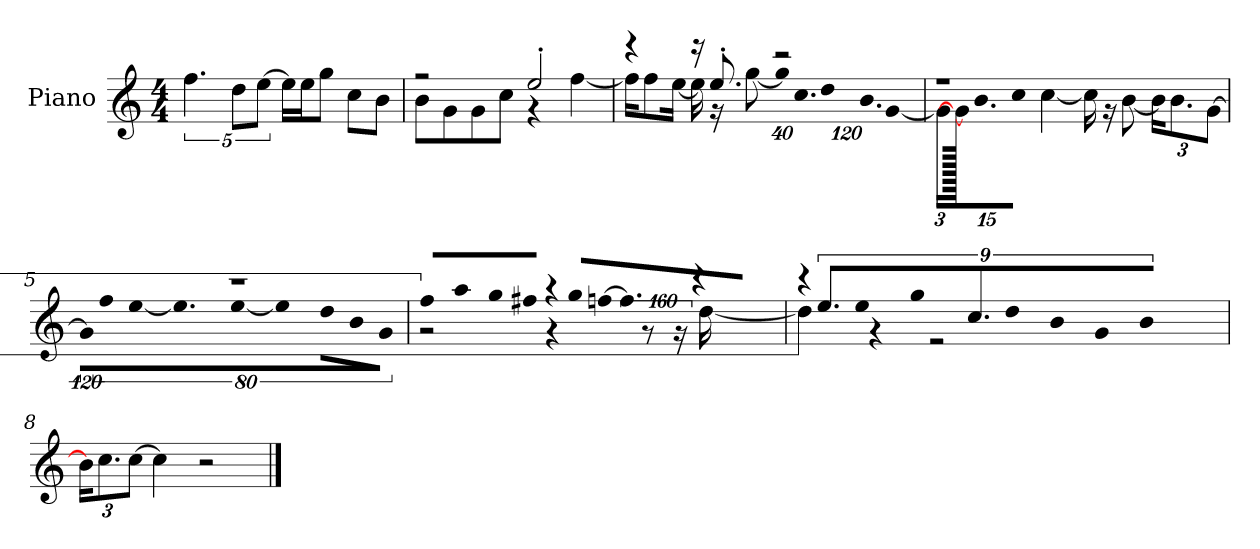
**kern
*part1
*staff1
*I"Piano
*I'P-no
*clefG2
*k[]
*M4/4
*MM90
=1
5.ff\
10dd\L
[10ee\J
16ee\LL]
16ee\J
8gg\J
8cc\L
8b\J
=2
*^
2r	8b\L
.	8g\
.	8g\
.	8cc\J
2ee'/	4r
.	[4ff\
=3	=3
4r	16ff\KL]
.	8ff\
.	[16ee\Jk
16r	16ee\]
8.ee'/	16r
.	[8gg\
*	*Xbrackettup
!	!LO:N:vis=32
2r	640%23gg\KLL]
!	!LO:N:vis=16.
.	960%103cc\J
!	!LO:N:vis=8
.	960%137dd\
!	!LO:N:vis=16.
.	960%103b\L
.	[384%41g\J
=4	=4
1r	24g\KL]
.	1920g\_
.	12.b\
.	12cc\J
.	[4cc\
.	16cc\]
.	16r
.	[8b\
.	24b\KL]
.	12.b\
.	[12g\J
1920ryy	.
!!LO:LB:g=z	!!
=5	=5
*	*brackettup
!	!LO:N:vis=16
1r	1920%107g\KL]
!	!LO:N:vis=8
.	640%71ff\
!	!LO:N:vis=16
.	[1920%107ee\K
.	9.ee\]
!	!LO:N:vis=16
.	[1920%107ee\Jk
!	!LO:N:vis=4
.	1920%427ee\]
!	!LO:N:vis=8
.	640%71dd\L
!	!LO:N:vis=8
.	640%71b\
!	!LO:N:vis=8
.	640%71g\J
=6	=6
!LO:N:vis=8	!
960%137ff/L	2r
!LO:N:vis=8	!
960%137aa/	.
!LO:N:vis=8	!
960%137gg/	.
!LO:N:vis=16	!
1920%137ff#X/Jk	.
!LO:N:vis=16	!
1920%137r	.
.	4r
!LO:N:vis=16	!
1920%137gg/LL	.
!LO:N:vis=16	!
[1920%137ffn/J	.
!LO:N:vis=8.	!
640%137ff/J]	.
.	8r
.	16r
!LO:N:vis=16	!
1920%137r	.
.	[16dd\
960ryy	.
=7	=7
!LO:N:vis=16	!
1920%107r	4dd\]
9.ee/L	.
!LO:N:vis=16	!
1920%107ee/K	.
.	4r
!LO:N:vis=8	!
640%71gg/	.
9.cc/	.
.	2r
!LO:N:vis=8	!
640%71dd/	.
!LO:N:vis=8	!
640%71b/	.
!LO:N:vis=8	!
640%71g/	.
!LO:N:vis=8	!
[640%71b/J	.
1920ryy	.
*v	*v
=8
*Xbrackettup
24b\KL]
12.cc\
[12cc\J
4cc\]
2r
==
*-
